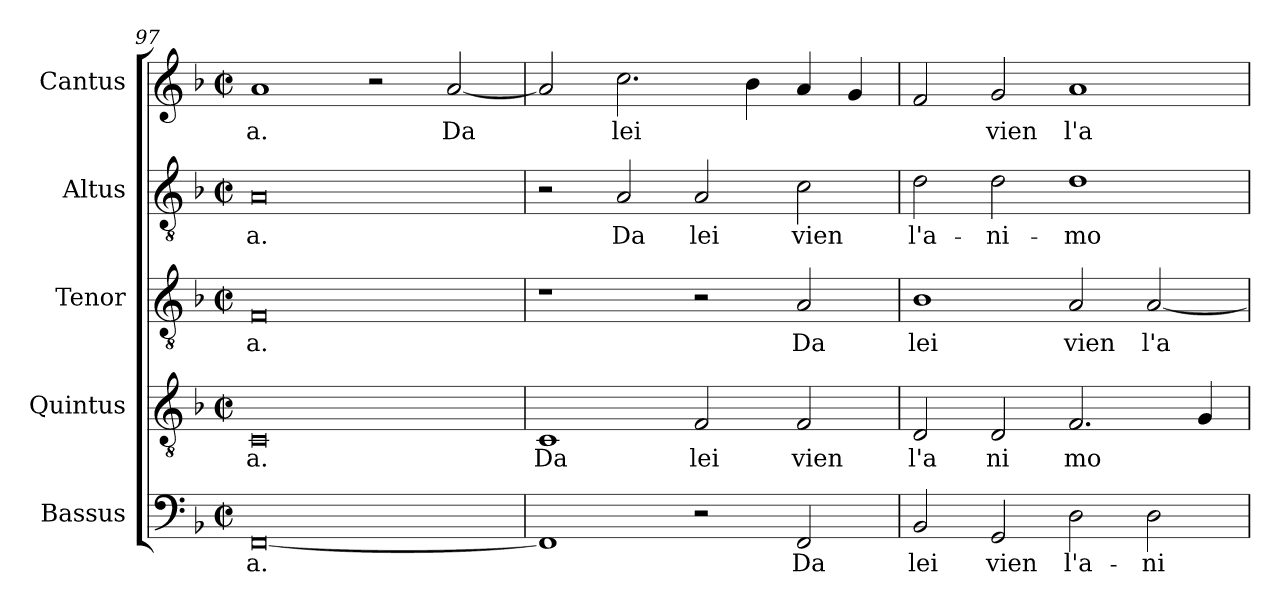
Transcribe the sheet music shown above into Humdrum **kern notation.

**kern	**text	**kern	**text	**kern	**text	**kern	**text	**kern	**text
*part5	*part5	*part4	*part4	*part3	*part3	*part2	*part2	*part1	*part1
*staff5	*staff5	*staff4	*staff4	*staff3	*staff3	*staff2	*staff2	*staff1	*staff1
*I"Bassus	*	*I"Quintus	*	*I"Tenor	*	*I"Altus	*	*I"Cantus	*
*I'Bassus	*	*I'Quintus	*	*I'Tenor	*	*I'Altus	*	*I'Cantus	*
*clefF4	*	*clefGv2	*	*clefGv2	*	*clefGv2	*	*clefG2	*
*k[b-]	*	*k[b-]	*	*k[b-]	*	*k[b-]	*	*k[b-]	*
*F:	*	*F:	*	*F:	*	*F:	*	*F:	*
*M2/2	*	*M2/2	*	*M2/2	*	*M2/2	*	*M2/2	*
*met(c|)	*	*met(c|)	*	*met(c|)	*	*met(c|)	*	*met(c|)	*
=97	=97	=97	=97	=97	=97	=97	=97	=97	=97
!	!LO:LY:b:cj	!	!LO:LY:b:cj	!	!LO:LY:b:cj	!	!LO:LY:b:cj	!	!LO:LY:b:cj
[<0FF	-a.	0C	a.	0F	a.	0A	-a.	1a	-a.
.	.	.	.	.	.	.	.	2r	.
!	!	!	!	!	!	!	!	!	!LO:LY:b:cj
.	.	.	.	.	.	.	.	[<2a/	Da
=98	=98	=98	=98	=98	=98	=98	=98	=98	=98
!	!LO:LY:b:cj	!	!LO:LY:b:cj	!	!	!	!	!	!LO:LY:b:cj
1FF]	.	1C	Da	1r	.	2r	.	2a/]	.
!	!	!	!	!	!	!	!LO:LY:b:cj	!	!LO:LY:b:cj
.	.	.	.	.	.	2A/	Da	2.cc\	lei
!	!	!	!LO:LY:b:cj	!	!	!	!LO:LY:b:cj	!	!
2r	.	2F/	lei	2r	.	2A/	lei	.	.
!	!	!	!	!	!	!	!	!	!LO:LY:b:cj
.	.	.	.	.	.	.	.	4b-\	.
!	!LO:LY:b:cj	!	!LO:LY:b:cj	!	!LO:LY:b:cj	!	!LO:LY:b:cj	!	!LO:LY:b:cj
2FF/	Da	2F/	vien	2A/	Da	2c\	vien	4a/	.
!	!	!	!	!	!	!	!	!	!LO:LY:b:cj
.	.	.	.	.	.	.	.	4g/	.
=99	=99	=99	=99	=99	=99	=99	=99	=99	=99
!	!LO:LY:b:cj	!	!LO:LY:b:cj	!	!LO:LY:b:cj	!	!LO:LY:b:cj	!	!LO:LY:b:cj
2BB-/	lei	2D/	l'a	1B-	lei	2d\	l'a-	2f/	.
!	!LO:LY:b:cj	!	!LO:LY:b:cj	!	!	!	!LO:LY:b:cj	!	!LO:LY:b:cj
2GG/	vien	2D/	ni	.	.	2d\	-ni-	2g/	vien
!	!LO:LY:b:cj	!	!LO:LY:b:cj	!	!LO:LY:b:cj	!	!LO:LY:b:cj	!	!LO:LY:b:cj
2D\	l'a-	2.F/	mo	2A/	vien	1d	-mo-	1a	l'a-
!	!LO:LY:b:cj	!	!	!	!LO:LY:b:cj	!	!	!	!
2D\	-ni-	.	.	[<2A/	l'a	.	.	.	.
!	!	!	!LO:LY:b:cj	!	!	!	!	!	!
.	.	4G/	.	.	.	.	.	.	.
=	=	=	=	=	=	=	=	=	=
*-	*-	*-	*-	*-	*-	*-	*-	*-	*-
